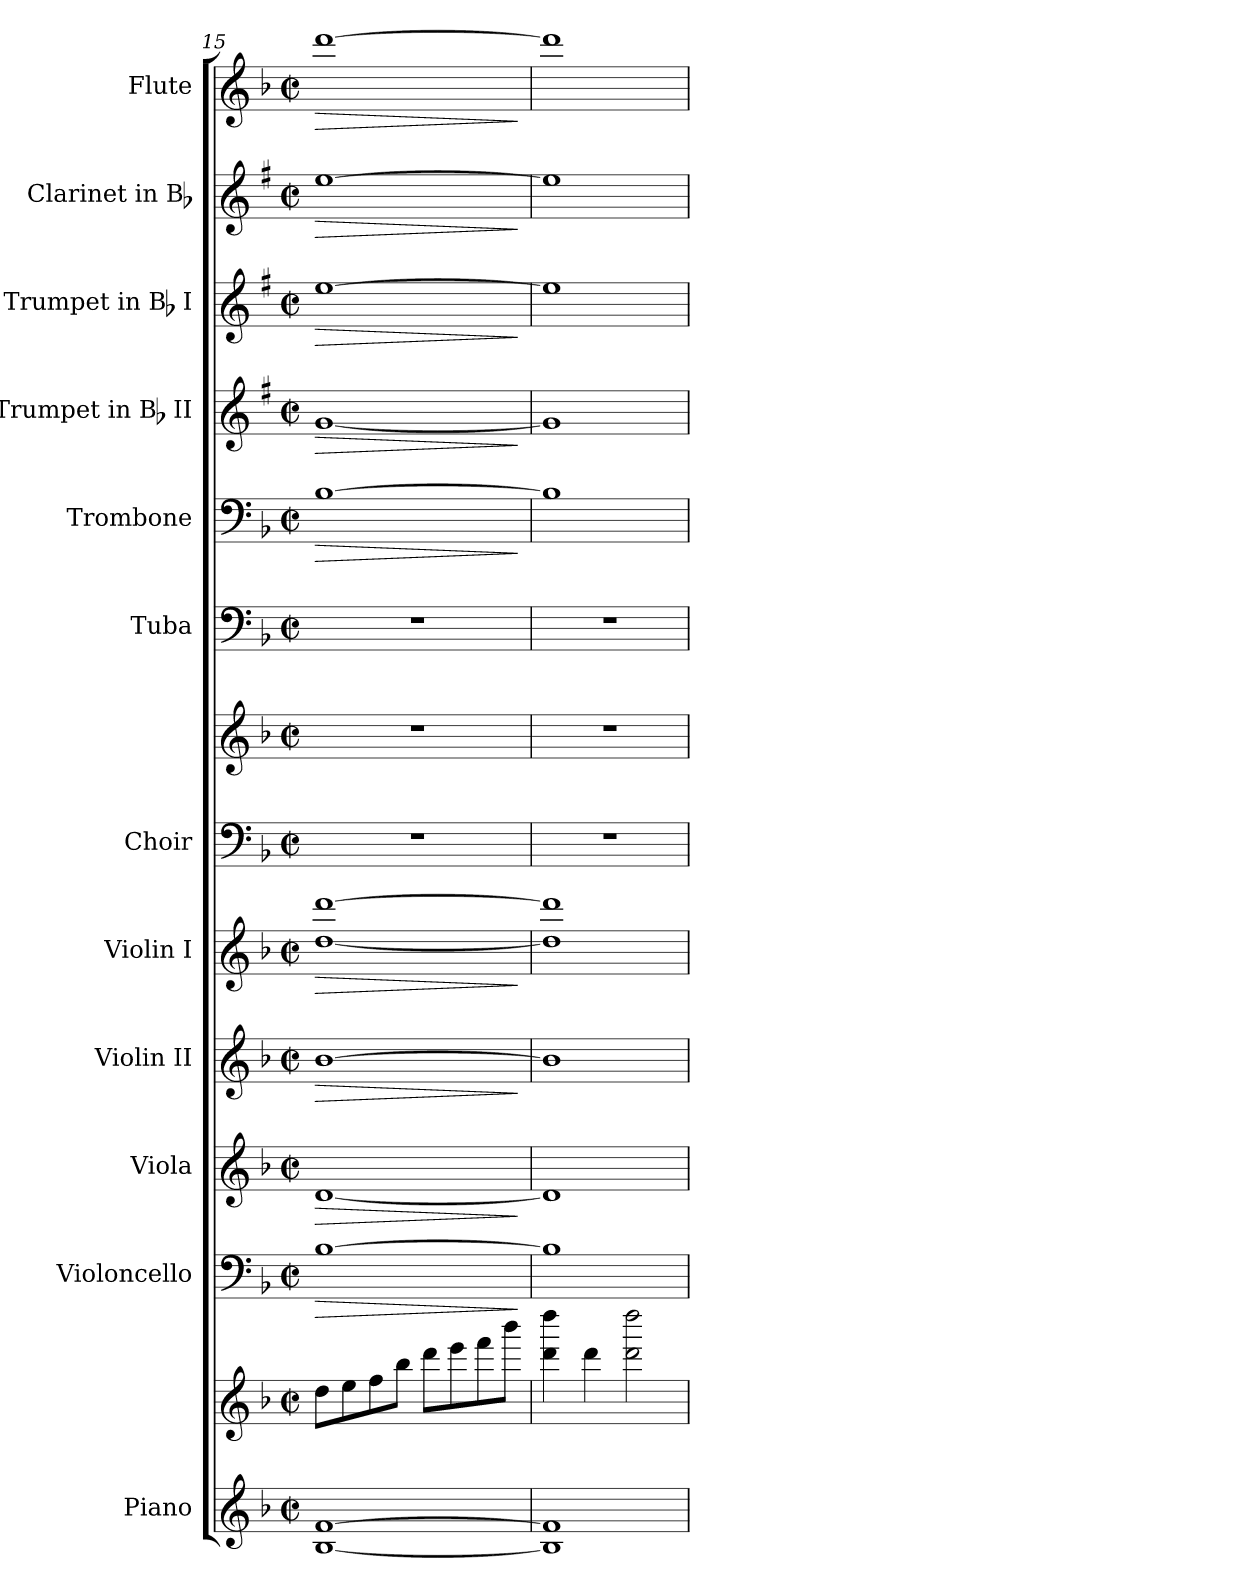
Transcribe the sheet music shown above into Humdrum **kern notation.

**kern	**kern	**kern	**dynam	**kern	**dynam	**kern	**dynam	**kern	**dynam	**kern	**kern	**kern	**kern	**dynam	**kern	**dynam	**kern	**dynam	**kern	**dynam	**kern	**dynam
*part12	*part12	*part11	*part11	*part10	*part10	*part9	*part9	*part8	*part8	*part7	*part7	*part6	*part5	*part5	*part4	*part4	*part3	*part3	*part2	*part2	*part1	*part1
*staff14	*staff13	*staff12	*staff12	*staff11	*staff11	*staff10	*staff10	*staff9	*staff9	*staff8	*staff7	*staff6	*staff5	*staff5	*staff4	*staff4	*staff3	*staff3	*staff2	*staff2	*staff1	*staff1
*I"Piano	*	*I"Violoncello	*	*I"Viola	*	*I"Violin II	*	*I"Violin I	*	*I"Choir	*	*I"Tuba	*I"Trombone	*	*I"Trumpet in Bb II	*	*I"Trumpet in Bb I	*	*I"Clarinet in Bb	*	*I"Flute	*
*	*	*	*	*	*	*	*	*	*	*	*	*I'Tba.	*I'Tbn.	*	*I'Tpt.	*	*I'Tpt.	*	*I'Cl.	*	*I'Fl.	*
!!LO:PB:g=z
*clefG2	*clefG2	*clefF4	*	*clefG2	*	*clefG2	*	*clefG2	*	*clefF4	*clefG2	*clefF4	*clefF4	*	*clefG2	*	*clefG2	*	*clefG2	*	*clefG2	*
*	*	*	*	*	*	*	*	*	*	*	*	*	*	*	*ITrd1c2	*	*ITrd1c2	*	*ITrd1c2	*	*	*
*k[b-]	*k[b-]	*k[b-]	*	*k[b-]	*	*k[b-]	*	*k[b-]	*	*k[b-]	*k[b-]	*k[b-]	*k[b-]	*	*k[b-]	*	*k[b-]	*	*k[b-]	*	*k[b-]	*
*d:	*d:	*d:	*	*d:	*	*d:	*	*d:	*	*d:	*d:	*d:	*d:	*	*d:	*	*d:	*	*d:	*	*d:	*
*M2/2	*M2/2	*M2/2	*	*M2/2	*	*M2/2	*	*M2/2	*	*M2/2	*M2/2	*M2/2	*M2/2	*	*M2/2	*	*M2/2	*	*M2/2	*	*M2/2	*
*met(c|)	*met(c|)	*met(c|)	*	*met(c|)	*	*met(c|)	*	*met(c|)	*	*met(c|)	*met(c|)	*met(c|)	*met(c|)	*	*met(c|)	*	*met(c|)	*	*met(c|)	*	*met(c|)	*
=15	=15	=15	=15	=15	=15	=15	=15	=15	=15	=15	=15	=15	=15	=15	=15	=15	=15	=15	=15	=15	=15	=15
!	!	!	!LO:HP:b	!	!LO:HP:b	!	!LO:HP:b	!	!LO:HP:b	!	!	!	!	!LO:HP:b	!	!LO:HP:b	!	!LO:HP:b	!	!LO:HP:b	!	!LO:HP:b
[<1B-i [>1fi	8ddi\L	[>1B-i	>	[<1di	>	[>1b-i	>	[<1ddi [>1dddi	>	1r	1r	1r	[>1B-i	>	[<1fi	>	[>1ddi	>	[>1ddi	>	[>1dddi	>
.	8eei\	.	.	.	.	.	.	.	.	.	.	.	.	.	.	.	.	.	.	.	.	.
.	8ffi\	.	.	.	.	.	.	.	.	.	.	.	.	.	.	.	.	.	.	.	.	.
.	8bb-i\J	.	.	.	.	.	.	.	.	.	.	.	.	.	.	.	.	.	.	.	.	.
.	8dddi\L	.	.	.	.	.	.	.	.	.	.	.	.	.	.	.	.	.	.	.	.	.
.	8eeei\	.	.	.	.	.	.	.	.	.	.	.	.	.	.	.	.	.	.	.	.	.
.	8fffi\	.	.	.	.	.	.	.	.	.	.	.	.	.	.	.	.	.	.	.	.	.
.	8bbb-i\J	.	.	.	.	.	.	.	.	.	.	.	.	.	.	.	.	.	.	.	.	.
.	.	.	]	.	]	.	]	.	]	.	.	.	.	]	.	]	.	]	.	]	.	]
=16	=16	=16	=16	=16	=16	=16	=16	=16	=16	=16	=16	=16	=16	=16	=16	=16	=16	=16	=16	=16	=16	=16
1B-i] 1fi]	4dddi\ 4ddddi	1B-i]	.	1di]	.	1b-i]	.	1ddi] 1dddi]	.	1r	1r	1r	1B-i]	.	1fi]	.	1ddi]	.	1ddi]	.	1dddi]	.
.	4dddi\	.	.	.	.	.	.	.	.	.	.	.	.	.	.	.	.	.	.	.	.	.
.	2dddi\ 2ddddi	.	.	.	.	.	.	.	.	.	.	.	.	.	.	.	.	.	.	.	.	.
=	=	=	=	=	=	=	=	=	=	=	=	=	=	=	=	=	=	=	=	=	=	=
*-	*-	*-	*-	*-	*-	*-	*-	*-	*-	*-	*-	*-	*-	*-	*-	*-	*-	*-	*-	*-	*-	*-
